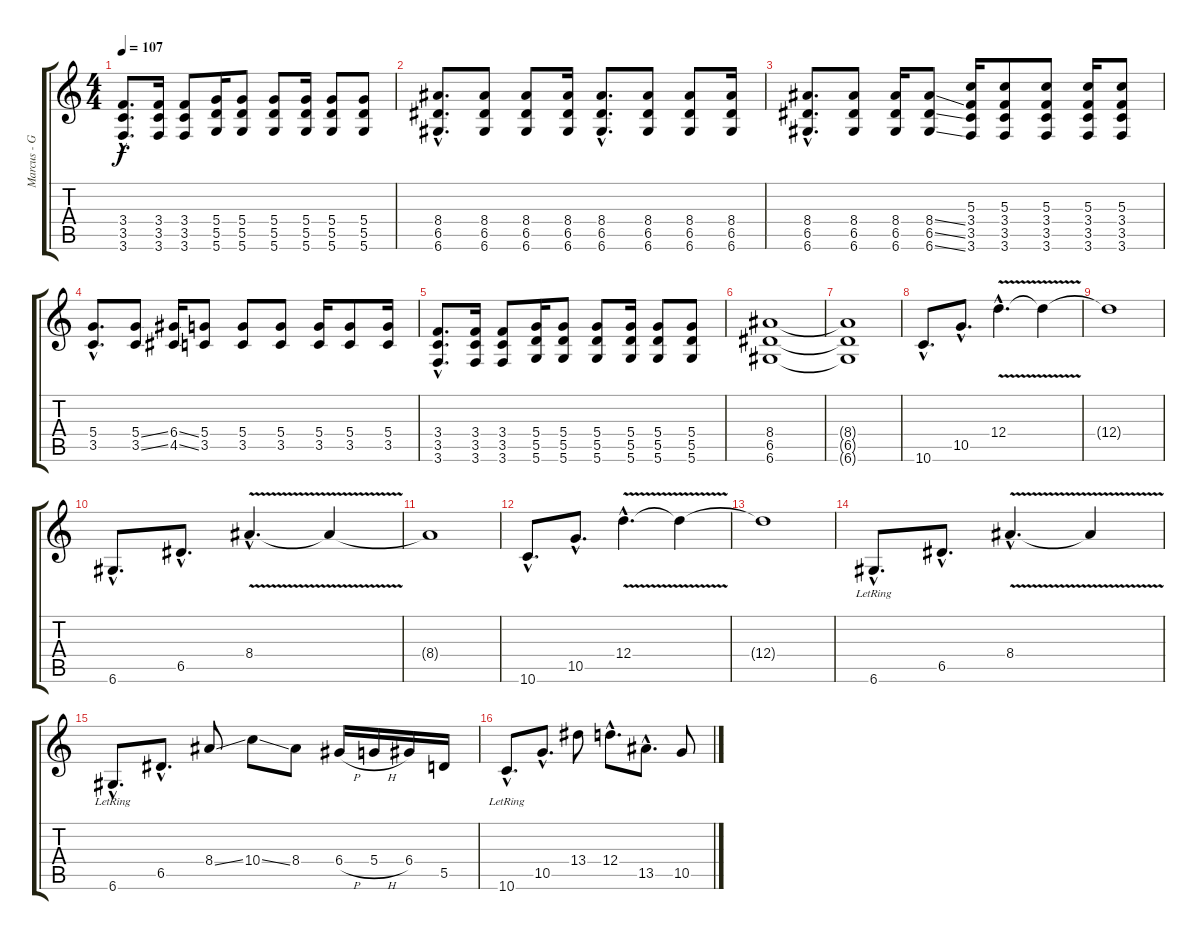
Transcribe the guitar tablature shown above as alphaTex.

\track ("Marcus - Guitar" "Marcus - G") {instrument distortionguitar}
\staff {score tabs}
\tuning (E4 B3 G3 D3 A2 D2) {hide}
\ts (4 4)
\tempo 107
\clef g2
\ks c
(3.4{hac} 3.5{hac} 3.6{hac}).8{d dy f} (3.4 3.5 3.6).16 (3.4 3.5 3.6).8 (5.4 5.5 5.6).16 (5.4 5.5 5.6).8 (5.4 5.5 5.6).8 (5.4 5.5 5.6).16 (5.4 5.5 5.6).8 (5.4 5.5 5.6).8 |
(8.4{hac} 6.5{hac} 6.6{hac}).8{d} (8.4 6.5 6.6).8 (8.4 6.5 6.6).8 (8.4 6.5 6.6).16 (8.4{hac} 6.5{hac} 6.6{hac}).8{d} (8.4 6.5 6.6).8 (8.4 6.5 6.6).8 (8.4 6.5 6.6).16 |
(8.4{hac} 6.5{hac} 6.6{hac}).8{d} (8.4 6.5 6.6).8 (8.4 6.5 6.6).16 (8.4{ss} 6.5{ss} 6.6{ss}).8 (5.3 3.4 3.5 3.6).16 (5.3 3.4 3.5 3.6).8 (5.3 3.4 3.5 3.6).8 (5.3 3.4 3.5 3.6).16 (5.3 3.4 3.5 3.6).8 |
(5.4{hac} 3.5{hac}).8{d} (5.4{ss} 3.5{ss}).8 (6.4{ss} 4.5{ss}).16 (5.4 3.5).8 (5.4 3.5).8 (5.4 3.5).8 (5.4 3.5).16 (5.4 3.5).8 (5.4 3.5).16 |
(3.4{hac} 3.5{hac} 3.6{hac}).8{d} (3.4 3.5 3.6).16 (3.4 3.5 3.6).8 (5.4 5.5 5.6).16 (5.4 5.5 5.6).8 (5.4 5.5 5.6).8 (5.4 5.5 5.6).16 (5.4 5.5 5.6).8 (5.4 5.5 5.6).8 |
(8.4 6.5 6.6).1 |
(8.4{t} 6.5{t} 6.6{t}).1 |
10.6{hac}.8{d} 10.5{hac}.8{d} 12.4{v hac}.4{d} 12.4{t}.4 |
12.4{t}.1 |
6.6{hac}.8{d} 6.5{hac}.8{d} 8.4{v hac}.4{d} 8.4{t}.4 |
8.4{t}.1 |
10.6{hac}.8{d} 10.5{hac}.8{d} 12.4{v hac}.4{d} 12.4{t}.4 |
12.4{t}.1 |
6.6{hac lr}.8{d} 6.5{hac}.8{d} 8.4{v hac}.4{d} 8.4{t}.4 |
6.6{hac lr}.8{d} 6.5{hac}.8{d} 8.4{ss}.8 10.4{ss}.8 8.4.8 6.4{h}.16 5.4{h}.16 6.4.16 5.5.16 |
10.6{hac lr}.8{d} 10.5{hac}.8{d} 13.4.8 12.4{hac}.8{d} 13.5{hac}.8{d} 10.5.8
